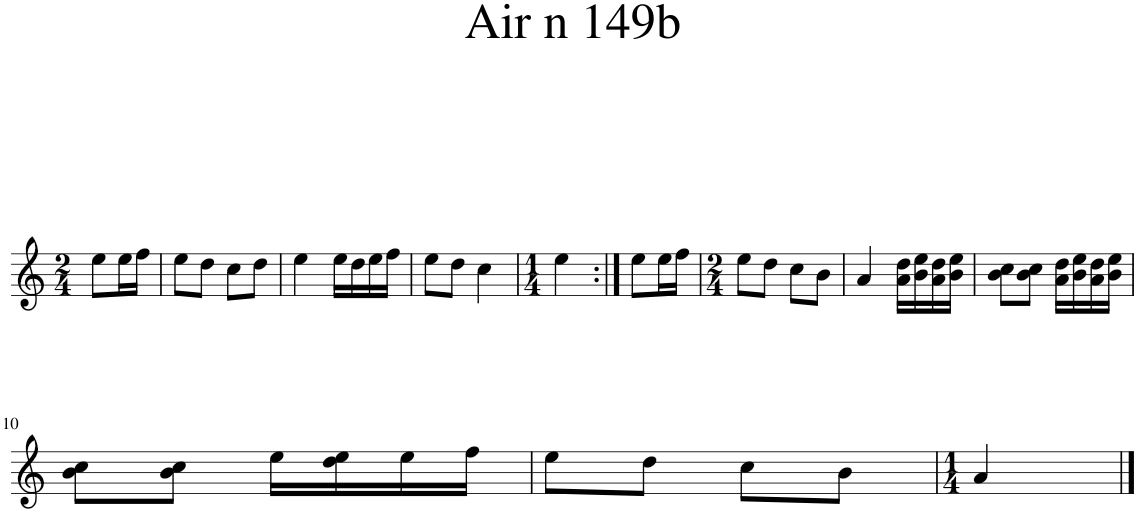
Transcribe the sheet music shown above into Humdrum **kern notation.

**kern
*part1
*staff1
*I"Piano
*I'Pno.
*clefG2
*k[]
*M2/4
=1
8ee\L
16ee\L
16ff\JJ
=2
8ee\L
8dd\J
8cc\L
8dd\J
=3
4ee\
16ee\LL
16dd\
16ee\
16ff\JJ
=4
8ee\L
8dd\J
4cc\
=5
*M1/4
4ee\
=6:|!
8ee\L
16ee\L
16ff\JJ
=7
*M2/4
8ee\L
8dd\J
8cc\L
8b\J
=8
4a/
16a\ 16dd\LL
16b\ 16ee\
16a\ 16dd\
16b\ 16ee\JJ
=9
8b\ 8cc\L
8b\ 8cc\J
16a\ 16dd\LL
16b\ 16ee\
16a\ 16dd\
16b\ 16ee\JJ
!!LO:LB:g=z
=10
8b\ 8cc\L
8b\ 8cc\J
16ee\LL
16dd\ 16ee\
16ee\
16ff\JJ
=11
8ee\L
8dd\J
8cc\L
8b\J
=12
*M1/4
4a/
==
*-
